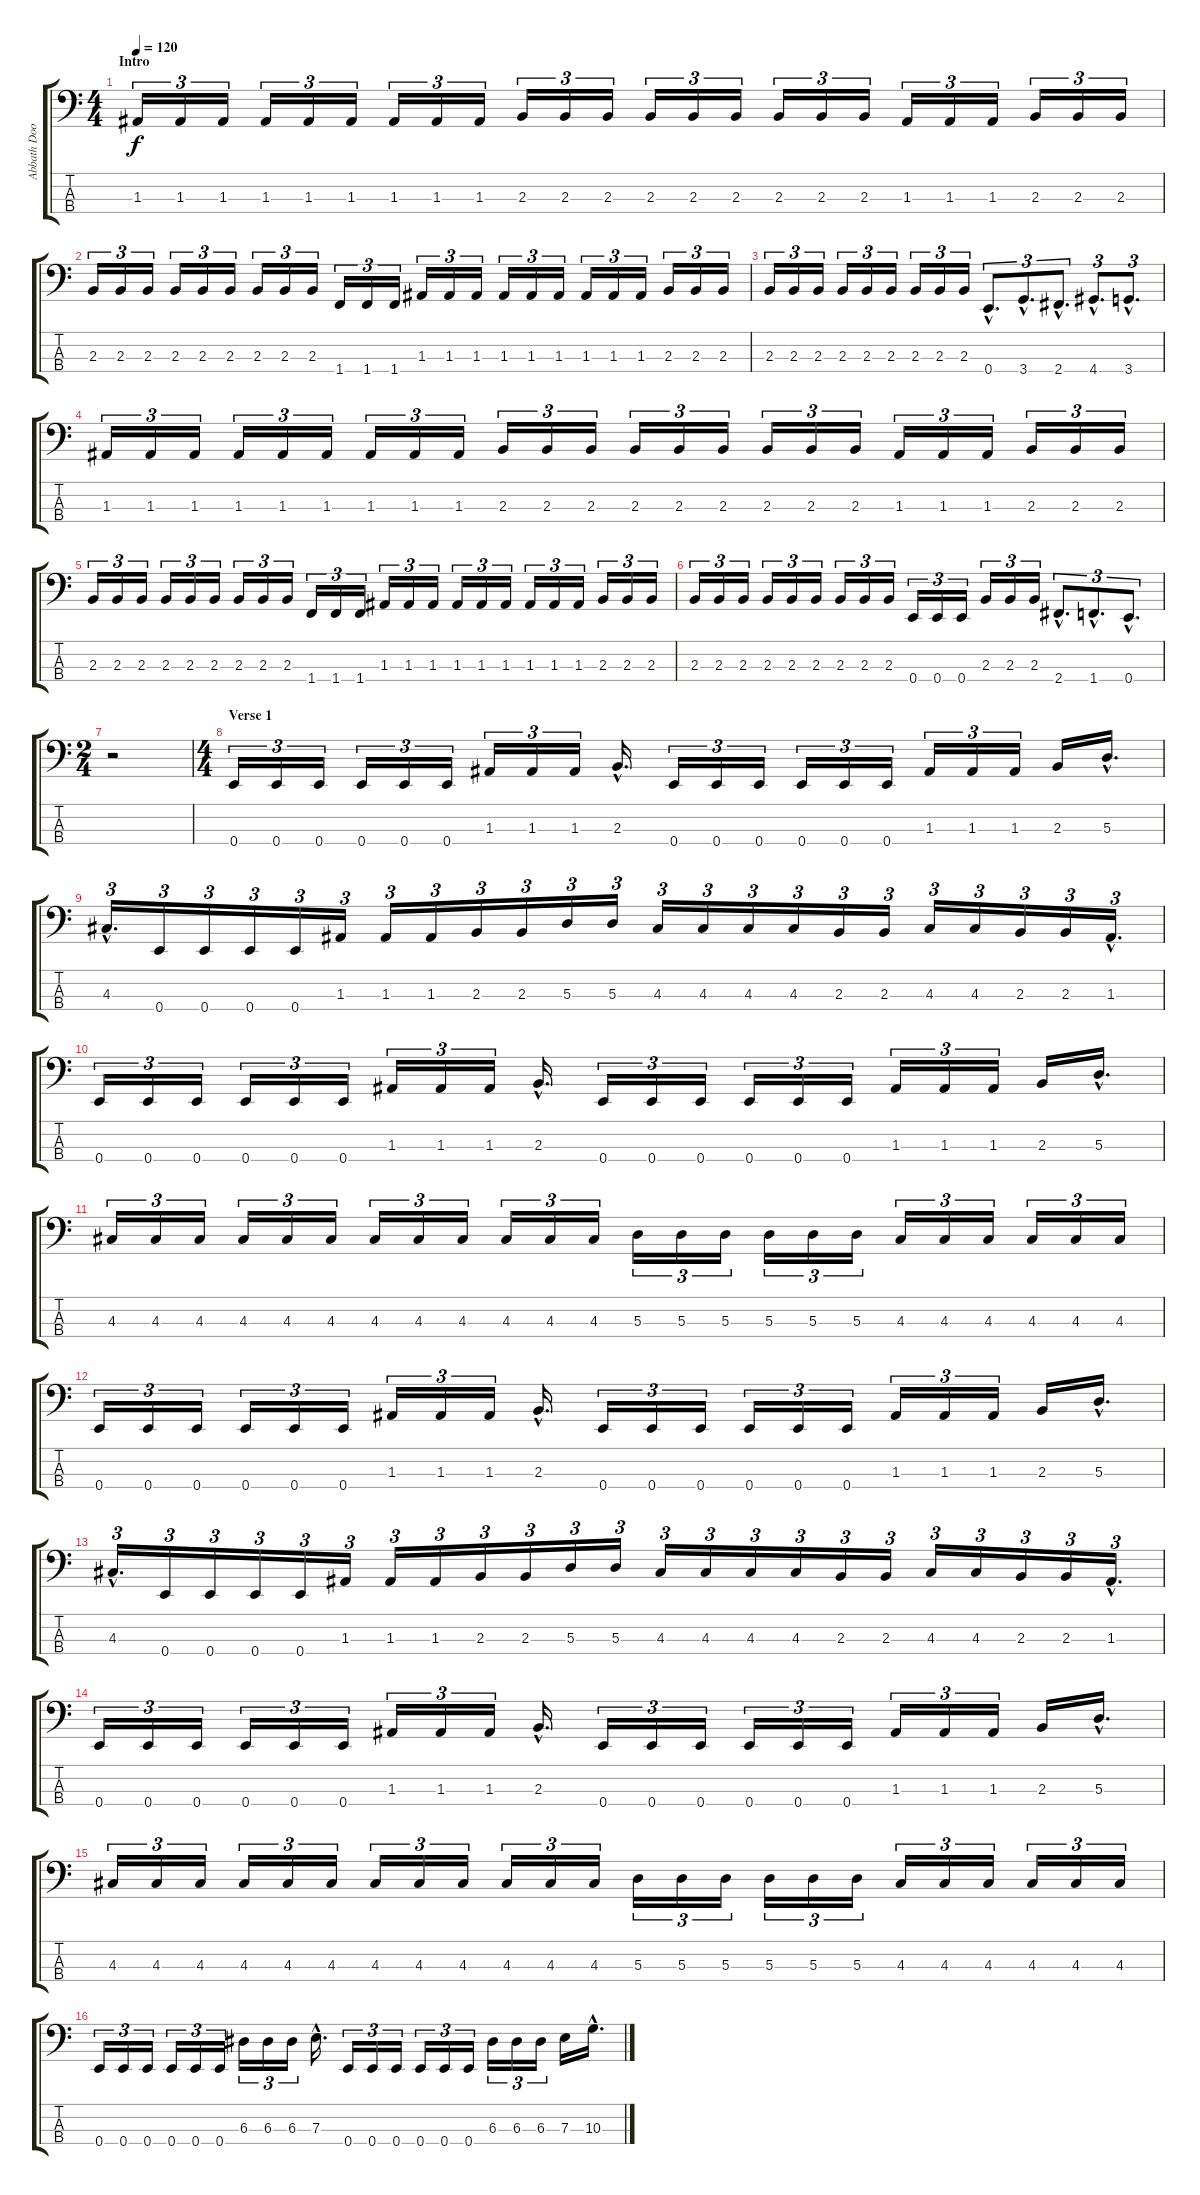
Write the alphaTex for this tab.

\track ("Abbath Doom Occulta" "Abbath Doo") {instrument electricbasspick}
\staff {score tabs}
\tuning (G2 D2 A1 E1) {hide}
\ts (4 4)
\section ("" "Intro")
\tempo 120
\tempo 140
\tempo 120
\clef f4
\ks c
1.3.16{tu (3 2) dy f instrument electricbasspick} 1.3.16{tu (3 2)} 1.3.16{tu (3 2)} 1.3.16{tu (3 2)} 1.3.16{tu (3 2)} 1.3.16{tu (3 2)} 1.3.16{tu (3 2)} 1.3.16{tu (3 2)} 1.3.16{tu (3 2)} 2.3.16{tu (3 2)} 2.3.16{tu (3 2)} 2.3.16{tu (3 2)} 2.3.16{tu (3 2)} 2.3.16{tu (3 2)} 2.3.16{tu (3 2)} 2.3.16{tu (3 2)} 2.3.16{tu (3 2)} 2.3.16{tu (3 2)} 1.3.16{tu (3 2)} 1.3.16{tu (3 2)} 1.3.16{tu (3 2)} 2.3.16{tu (3 2)} 2.3.16{tu (3 2)} 2.3.16{tu (3 2)} |
2.3.16{tu (3 2)} 2.3.16{tu (3 2)} 2.3.16{tu (3 2)} 2.3.16{tu (3 2)} 2.3.16{tu (3 2)} 2.3.16{tu (3 2)} 2.3.16{tu (3 2)} 2.3.16{tu (3 2)} 2.3.16{tu (3 2)} 1.4.16{tu (3 2)} 1.4.16{tu (3 2)} 1.4.16{tu (3 2)} 1.3.16{tu (3 2)} 1.3.16{tu (3 2)} 1.3.16{tu (3 2)} 1.3.16{tu (3 2)} 1.3.16{tu (3 2)} 1.3.16{tu (3 2)} 1.3.16{tu (3 2)} 1.3.16{tu (3 2)} 1.3.16{tu (3 2)} 2.3.16{tu (3 2)} 2.3.16{tu (3 2)} 2.3.16{tu (3 2)} |
2.3.16{tu (3 2)} 2.3.16{tu (3 2)} 2.3.16{tu (3 2)} 2.3.16{tu (3 2)} 2.3.16{tu (3 2)} 2.3.16{tu (3 2)} 2.3.16{tu (3 2)} 2.3.16{tu (3 2)} 2.3.16{tu (3 2)} 0.4{hac}.8{d tu (3 2)} 3.4{hac}.8{d tu (3 2)} 2.4{hac}.8{d tu (3 2)} 4.4{hac}.8{d tu (3 2)} 3.4{hac}.8{d tu (3 2)} |
1.3.16{tu (3 2)} 1.3.16{tu (3 2)} 1.3.16{tu (3 2)} 1.3.16{tu (3 2)} 1.3.16{tu (3 2)} 1.3.16{tu (3 2)} 1.3.16{tu (3 2)} 1.3.16{tu (3 2)} 1.3.16{tu (3 2)} 2.3.16{tu (3 2)} 2.3.16{tu (3 2)} 2.3.16{tu (3 2)} 2.3.16{tu (3 2)} 2.3.16{tu (3 2)} 2.3.16{tu (3 2)} 2.3.16{tu (3 2)} 2.3.16{tu (3 2)} 2.3.16{tu (3 2)} 1.3.16{tu (3 2)} 1.3.16{tu (3 2)} 1.3.16{tu (3 2)} 2.3.16{tu (3 2)} 2.3.16{tu (3 2)} 2.3.16{tu (3 2)} |
2.3.16{tu (3 2)} 2.3.16{tu (3 2)} 2.3.16{tu (3 2)} 2.3.16{tu (3 2)} 2.3.16{tu (3 2)} 2.3.16{tu (3 2)} 2.3.16{tu (3 2)} 2.3.16{tu (3 2)} 2.3.16{tu (3 2)} 1.4.16{tu (3 2)} 1.4.16{tu (3 2)} 1.4.16{tu (3 2)} 1.3.16{tu (3 2)} 1.3.16{tu (3 2)} 1.3.16{tu (3 2)} 1.3.16{tu (3 2)} 1.3.16{tu (3 2)} 1.3.16{tu (3 2)} 1.3.16{tu (3 2)} 1.3.16{tu (3 2)} 1.3.16{tu (3 2)} 2.3.16{tu (3 2)} 2.3.16{tu (3 2)} 2.3.16{tu (3 2)} |
2.3.16{tu (3 2)} 2.3.16{tu (3 2)} 2.3.16{tu (3 2)} 2.3.16{tu (3 2)} 2.3.16{tu (3 2)} 2.3.16{tu (3 2)} 2.3.16{tu (3 2)} 2.3.16{tu (3 2)} 2.3.16{tu (3 2)} 0.4.16{tu (3 2)} 0.4.16{tu (3 2)} 0.4.16{tu (3 2)} 2.3.16{tu (3 2)} 2.3.16{tu (3 2)} 2.3.16{tu (3 2)} 2.4{hac}.8{d tu (3 2)} 1.4{hac}.8{d tu (3 2)} 0.4{hac}.8{d tu (3 2)} |
\ts (2 4)
r.2 |
\ts (4 4)
\section ("" "Verse 1")
0.4.16{tu (3 2)} 0.4.16{tu (3 2)} 0.4.16{tu (3 2)} 0.4.16{tu (3 2)} 0.4.16{tu (3 2)} 0.4.16{tu (3 2)} 1.3.16{tu (3 2)} 1.3.16{tu (3 2)} 1.3.16{tu (3 2)} 2.3{hac}.16{d} 0.4.16{tu (3 2)} 0.4.16{tu (3 2)} 0.4.16{tu (3 2)} 0.4.16{tu (3 2)} 0.4.16{tu (3 2)} 0.4.16{tu (3 2)} 1.3.16{tu (3 2)} 1.3.16{tu (3 2)} 1.3.16{tu (3 2)} 2.3.16 5.3{hac}.16{d} |
4.3{hac}.16{d tu (3 2)} 0.4.16{tu (3 2)} 0.4.16{tu (3 2)} 0.4.16{tu (3 2)} 0.4.16{tu (3 2)} 1.3.16{tu (3 2)} 1.3.16{tu (3 2)} 1.3.16{tu (3 2)} 2.3.16{tu (3 2)} 2.3.16{tu (3 2)} 5.3.16{tu (3 2)} 5.3.16{tu (3 2)} 4.3.16{tu (3 2)} 4.3.16{tu (3 2)} 4.3.16{tu (3 2)} 4.3.16{tu (3 2)} 2.3.16{tu (3 2)} 2.3.16{tu (3 2)} 4.3.16{tu (3 2)} 4.3.16{tu (3 2)} 2.3.16{tu (3 2)} 2.3.16{tu (3 2)} 1.3{hac}.16{d tu (3 2)} |
0.4.16{tu (3 2)} 0.4.16{tu (3 2)} 0.4.16{tu (3 2)} 0.4.16{tu (3 2)} 0.4.16{tu (3 2)} 0.4.16{tu (3 2)} 1.3.16{tu (3 2)} 1.3.16{tu (3 2)} 1.3.16{tu (3 2)} 2.3{hac}.16{d} 0.4.16{tu (3 2)} 0.4.16{tu (3 2)} 0.4.16{tu (3 2)} 0.4.16{tu (3 2)} 0.4.16{tu (3 2)} 0.4.16{tu (3 2)} 1.3.16{tu (3 2)} 1.3.16{tu (3 2)} 1.3.16{tu (3 2)} 2.3.16 5.3{hac}.16{d} |
4.3.16{tu (3 2)} 4.3.16{tu (3 2)} 4.3.16{tu (3 2)} 4.3.16{tu (3 2)} 4.3.16{tu (3 2)} 4.3.16{tu (3 2)} 4.3.16{tu (3 2)} 4.3.16{tu (3 2)} 4.3.16{tu (3 2)} 4.3.16{tu (3 2)} 4.3.16{tu (3 2)} 4.3.16{tu (3 2)} 5.3.16{tu (3 2)} 5.3.16{tu (3 2)} 5.3.16{tu (3 2)} 5.3.16{tu (3 2)} 5.3.16{tu (3 2)} 5.3.16{tu (3 2)} 4.3.16{tu (3 2)} 4.3.16{tu (3 2)} 4.3.16{tu (3 2)} 4.3.16{tu (3 2)} 4.3.16{tu (3 2)} 4.3.16{tu (3 2)} |
0.4.16{tu (3 2)} 0.4.16{tu (3 2)} 0.4.16{tu (3 2)} 0.4.16{tu (3 2)} 0.4.16{tu (3 2)} 0.4.16{tu (3 2)} 1.3.16{tu (3 2)} 1.3.16{tu (3 2)} 1.3.16{tu (3 2)} 2.3{hac}.16{d} 0.4.16{tu (3 2)} 0.4.16{tu (3 2)} 0.4.16{tu (3 2)} 0.4.16{tu (3 2)} 0.4.16{tu (3 2)} 0.4.16{tu (3 2)} 1.3.16{tu (3 2)} 1.3.16{tu (3 2)} 1.3.16{tu (3 2)} 2.3.16 5.3{hac}.16{d} |
4.3{hac}.16{d tu (3 2)} 0.4.16{tu (3 2)} 0.4.16{tu (3 2)} 0.4.16{tu (3 2)} 0.4.16{tu (3 2)} 1.3.16{tu (3 2)} 1.3.16{tu (3 2)} 1.3.16{tu (3 2)} 2.3.16{tu (3 2)} 2.3.16{tu (3 2)} 5.3.16{tu (3 2)} 5.3.16{tu (3 2)} 4.3.16{tu (3 2)} 4.3.16{tu (3 2)} 4.3.16{tu (3 2)} 4.3.16{tu (3 2)} 2.3.16{tu (3 2)} 2.3.16{tu (3 2)} 4.3.16{tu (3 2)} 4.3.16{tu (3 2)} 2.3.16{tu (3 2)} 2.3.16{tu (3 2)} 1.3{hac}.16{d tu (3 2)} |
0.4.16{tu (3 2)} 0.4.16{tu (3 2)} 0.4.16{tu (3 2)} 0.4.16{tu (3 2)} 0.4.16{tu (3 2)} 0.4.16{tu (3 2)} 1.3.16{tu (3 2)} 1.3.16{tu (3 2)} 1.3.16{tu (3 2)} 2.3{hac}.16{d} 0.4.16{tu (3 2)} 0.4.16{tu (3 2)} 0.4.16{tu (3 2)} 0.4.16{tu (3 2)} 0.4.16{tu (3 2)} 0.4.16{tu (3 2)} 1.3.16{tu (3 2)} 1.3.16{tu (3 2)} 1.3.16{tu (3 2)} 2.3.16 5.3{hac}.16{d} |
4.3.16{tu (3 2)} 4.3.16{tu (3 2)} 4.3.16{tu (3 2)} 4.3.16{tu (3 2)} 4.3.16{tu (3 2)} 4.3.16{tu (3 2)} 4.3.16{tu (3 2)} 4.3.16{tu (3 2)} 4.3.16{tu (3 2)} 4.3.16{tu (3 2)} 4.3.16{tu (3 2)} 4.3.16{tu (3 2)} 5.3.16{tu (3 2)} 5.3.16{tu (3 2)} 5.3.16{tu (3 2)} 5.3.16{tu (3 2)} 5.3.16{tu (3 2)} 5.3.16{tu (3 2)} 4.3.16{tu (3 2)} 4.3.16{tu (3 2)} 4.3.16{tu (3 2)} 4.3.16{tu (3 2)} 4.3.16{tu (3 2)} 4.3.16{tu (3 2)} |
0.4.16{tu (3 2)} 0.4.16{tu (3 2)} 0.4.16{tu (3 2)} 0.4.16{tu (3 2)} 0.4.16{tu (3 2)} 0.4.16{tu (3 2)} 6.3.16{tu (3 2)} 6.3.16{tu (3 2)} 6.3.16{tu (3 2)} 7.3{hac}.16{d} 0.4.16{tu (3 2)} 0.4.16{tu (3 2)} 0.4.16{tu (3 2)} 0.4.16{tu (3 2)} 0.4.16{tu (3 2)} 0.4.16{tu (3 2)} 6.3.16{tu (3 2)} 6.3.16{tu (3 2)} 6.3.16{tu (3 2)} 7.3.16 10.3{hac}.16{d}
